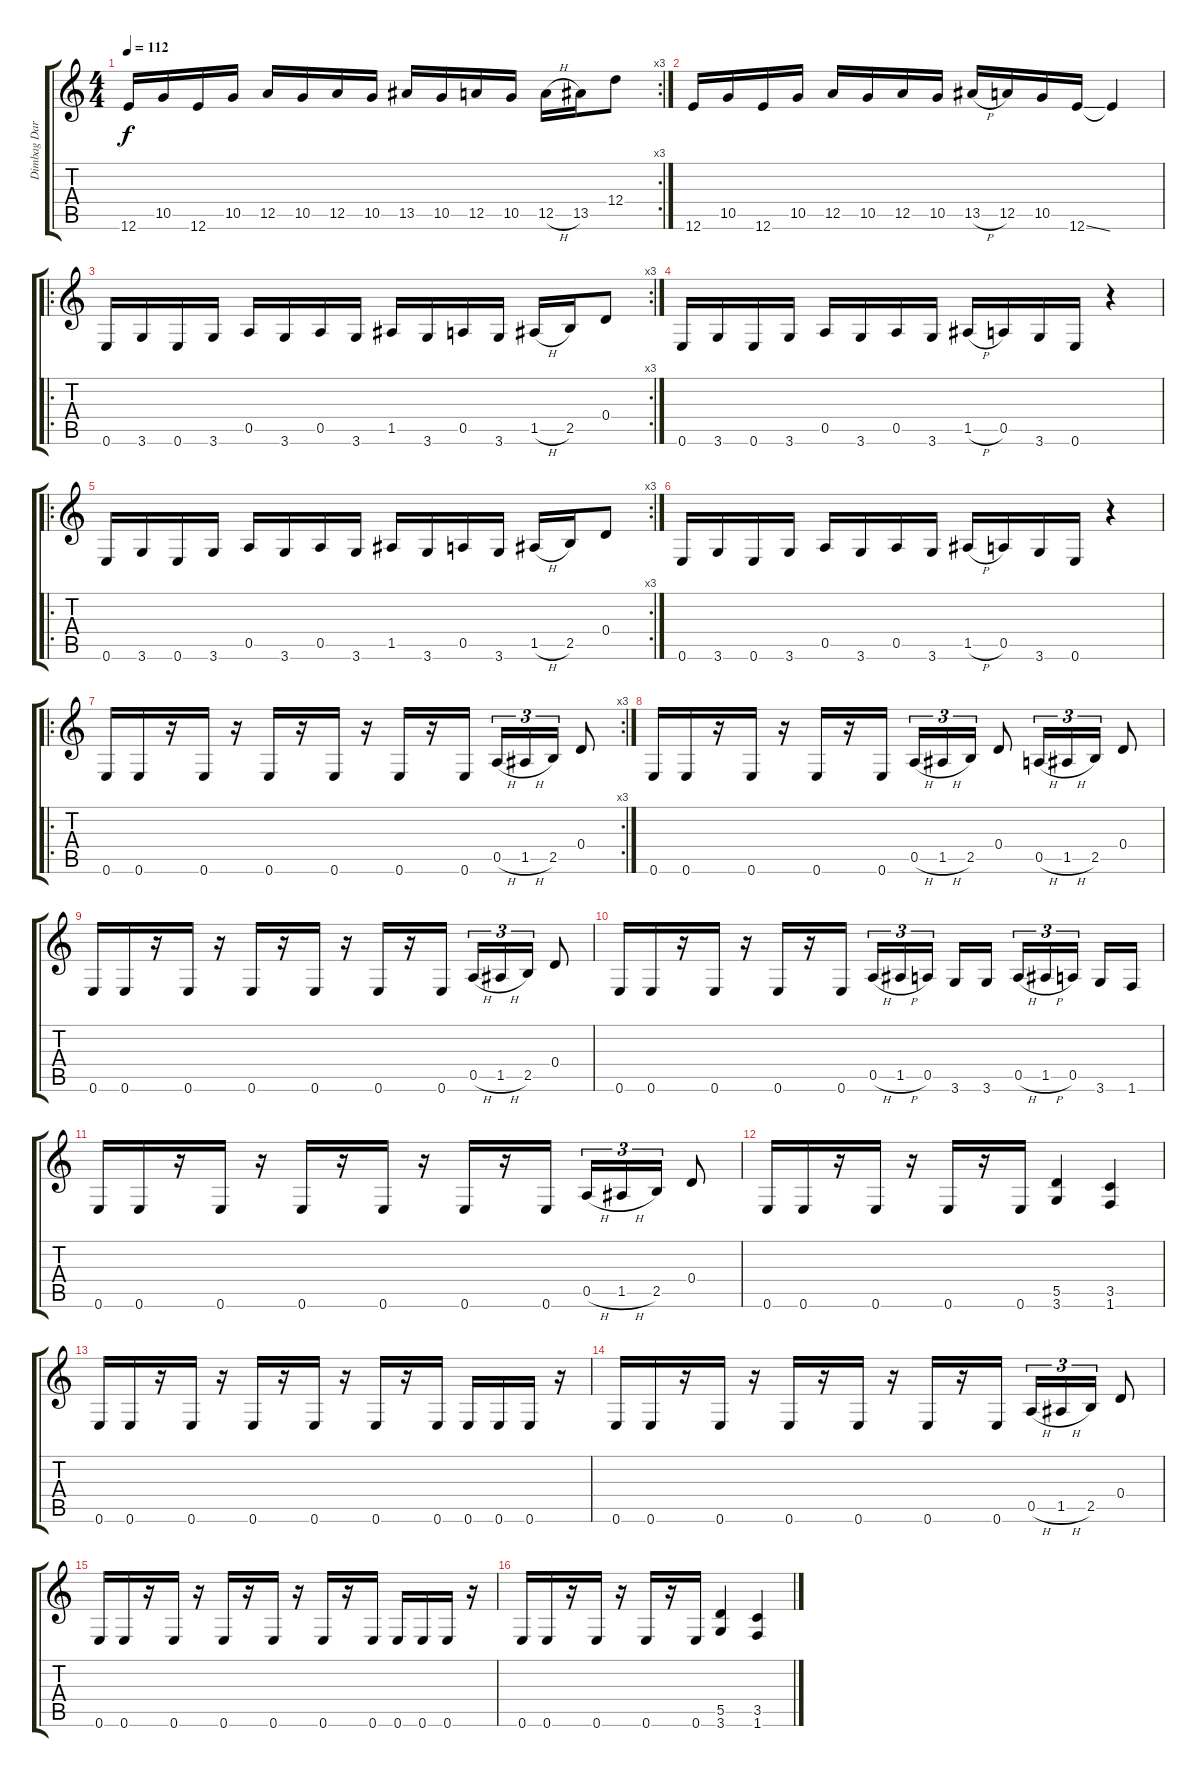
\track ("Dimbag Darell" "Dimbag Dar") {instrument distortionguitar}
\staff {score tabs}
\tuning (E4 B3 G3 D3 A2 E2) {hide}
\rc 3
\ts (4 4)
\tempo 112
\clef g2
\ks c
12.6.16{dy f instrument distortionguitar} 10.5.16 12.6.16 10.5.16 12.5.16 10.5.16 12.5.16 10.5.16 13.5.16 10.5.16 12.5.16 10.5.16 12.5{h}.16 13.5.16 12.4.8 |
12.6.16 10.5.16 12.6.16 10.5.16 12.5.16 10.5.16 12.5.16 10.5.16 13.5{h}.16 12.5.16 10.5.16 12.6{ss}.16 12.6{t}.4 |
\ro
\rc 3
0.6.16 3.6.16 0.6.16 3.6.16 0.5.16 3.6.16 0.5.16 3.6.16 1.5.16 3.6.16 0.5.16 3.6.16 1.5{h}.16 2.5.16 0.4.8 |
0.6.16 3.6.16 0.6.16 3.6.16 0.5.16 3.6.16 0.5.16 3.6.16 1.5{h}.16 0.5.16 3.6.16 0.6.16 r.4 |
\ro
\rc 3
0.6.16 3.6.16 0.6.16 3.6.16 0.5.16 3.6.16 0.5.16 3.6.16 1.5.16 3.6.16 0.5.16 3.6.16 1.5{h}.16 2.5.16 0.4.8 |
0.6.16 3.6.16 0.6.16 3.6.16 0.5.16 3.6.16 0.5.16 3.6.16 1.5{h}.16 0.5.16 3.6.16 0.6.16 r.4 |
\ro
\rc 3
0.6.16 0.6.16 r.16 0.6.16 r.16 0.6.16 r.16 0.6.16 r.16 0.6.16 r.16 0.6.16 0.5{h}.16{tu (3 2)} 1.5{h}.16{tu (3 2)} 2.5.16{tu (3 2)} 0.4.8 |
0.6.16 0.6.16 r.16 0.6.16 r.16 0.6.16 r.16 0.6.16 0.5{h}.16{tu (3 2)} 1.5{h}.16{tu (3 2)} 2.5.16{tu (3 2)} 0.4.8 0.5{h}.16{tu (3 2)} 1.5{h}.16{tu (3 2)} 2.5.16{tu (3 2)} 0.4.8 |
0.6.16 0.6.16 r.16 0.6.16 r.16 0.6.16 r.16 0.6.16 r.16 0.6.16 r.16 0.6.16 0.5{h}.16{tu (3 2)} 1.5{h}.16{tu (3 2)} 2.5.16{tu (3 2)} 0.4.8 |
0.6.16 0.6.16 r.16 0.6.16 r.16 0.6.16 r.16 0.6.16 0.5{h}.16{tu (3 2)} 1.5{h}.16{tu (3 2)} 0.5.16{tu (3 2)} 3.6.16 3.6.16 0.5{h}.16{tu (3 2)} 1.5{h}.16{tu (3 2)} 0.5.16{tu (3 2)} 3.6.16 1.6.16 |
0.6.16 0.6.16 r.16 0.6.16 r.16 0.6.16 r.16 0.6.16 r.16 0.6.16 r.16 0.6.16 0.5{h}.16{tu (3 2)} 1.5{h}.16{tu (3 2)} 2.5.16{tu (3 2)} 0.4.8 |
0.6.16 0.6.16 r.16 0.6.16 r.16 0.6.16 r.16 0.6.16 (5.5 3.6).4 (3.5 1.6).4 |
0.6.16 0.6.16 r.16 0.6.16 r.16 0.6.16 r.16 0.6.16 r.16 0.6.16 r.16 0.6.16 0.6.16 0.6.16 0.6.16 r.16 |
0.6.16 0.6.16 r.16 0.6.16 r.16 0.6.16 r.16 0.6.16 r.16 0.6.16 r.16 0.6.16 0.5{h}.16{tu (3 2)} 1.5{h}.16{tu (3 2)} 2.5.16{tu (3 2)} 0.4.8 |
0.6.16 0.6.16 r.16 0.6.16 r.16 0.6.16 r.16 0.6.16 r.16 0.6.16 r.16 0.6.16 0.6.16 0.6.16 0.6.16 r.16 |
0.6.16 0.6.16 r.16 0.6.16 r.16 0.6.16 r.16 0.6.16 (5.5 3.6).4 (3.5 1.6).4
